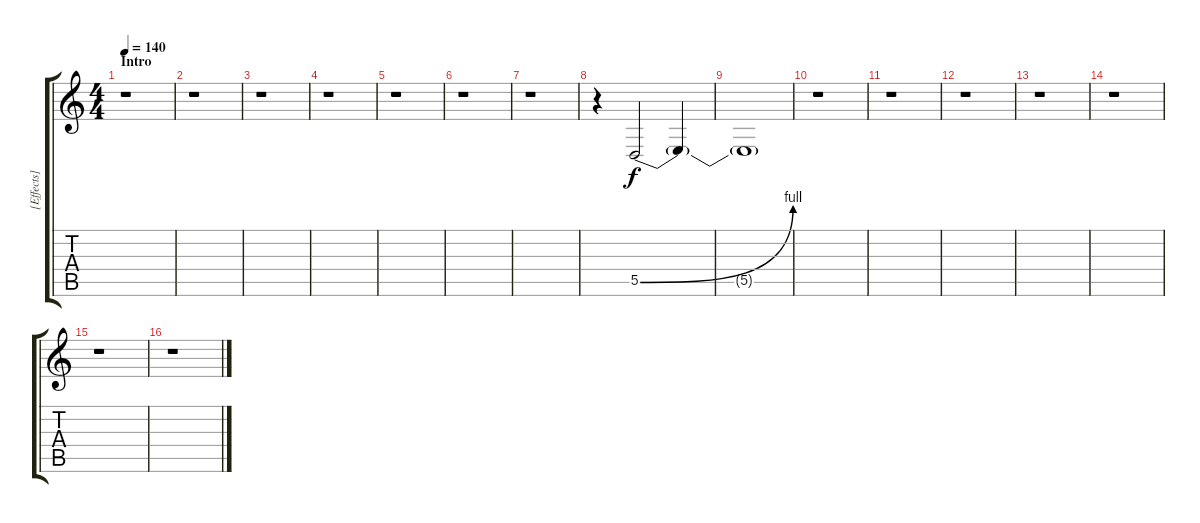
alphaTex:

\track ("[Effects]" "[Effects]") {instrument reversecymbal}
\staff {score tabs}
\tuning (E4 B3 G3 D3 A2 E2) {hide}
\ts (4 4)
\section ("" "Intro")
\tempo 140
\clef g2
\ks c
r.1{dy f volume 5 instrument reversecymbal} |
r.1 |
r.1 |
r.1 |
r.1 |
r.1 |
r.1 |
r.4 5.5{be (bend 0 0 60 4)}.2{volume 16} 5.5{t}.4 |
5.5{t}.1 |
r.1 |
r.1 |
r.1 |
r.1 |
r.1 |
r.1 |
r.1
